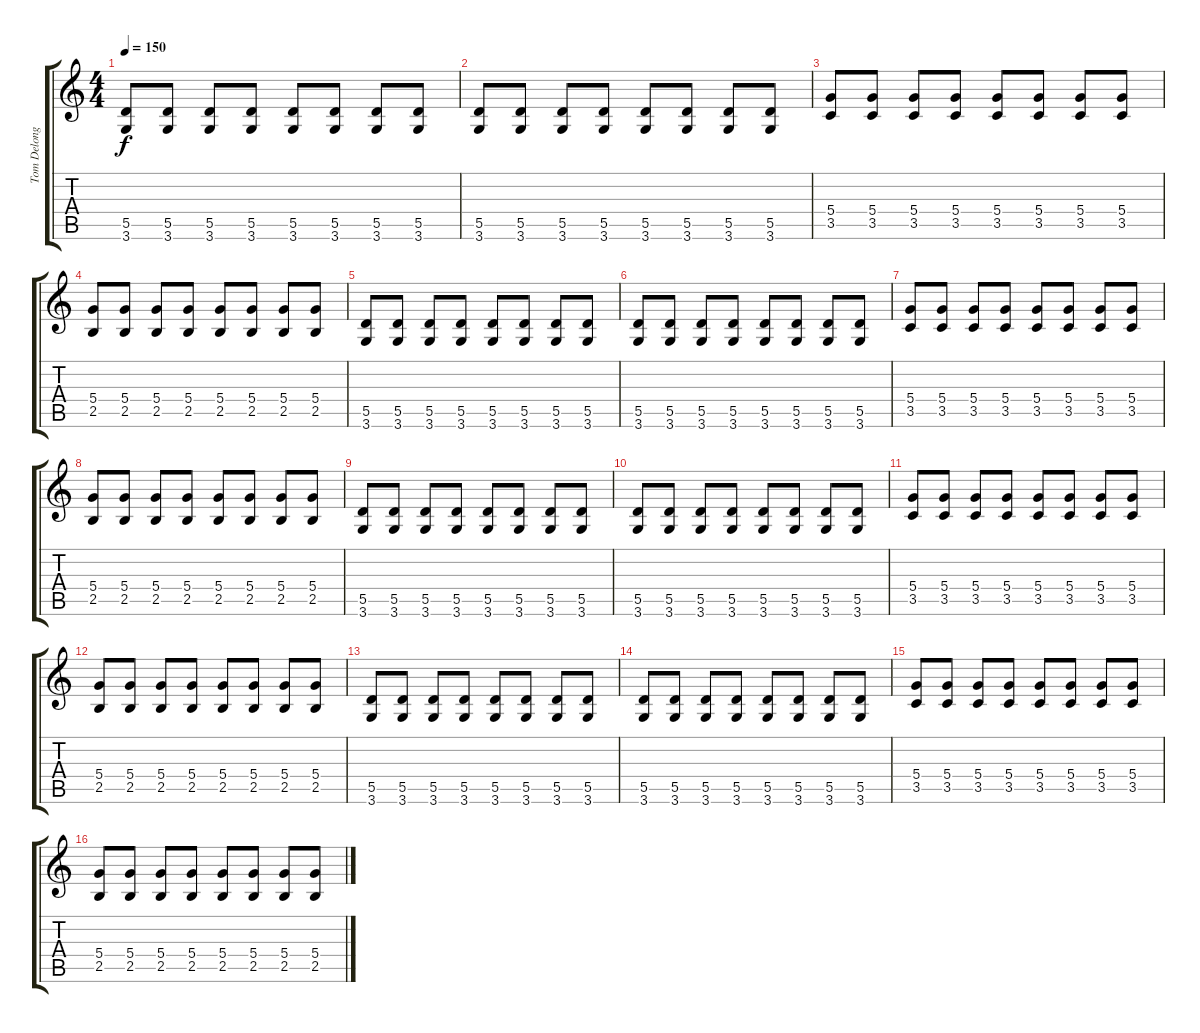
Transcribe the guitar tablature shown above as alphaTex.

\track ("Tom Delonge - Guitar I" "Tom Delong") {instrument electricguitarclean}
\staff {score tabs}
\tuning (E4 B3 G3 D3 A2 E2) {hide}
\ts (4 4)
\tempo 150
\clef g2
\ks c
(5.5 3.6).8{dy f} (5.5 3.6).8 (5.5 3.6).8 (5.5 3.6).8 (5.5 3.6).8 (5.5 3.6).8 (5.5 3.6).8 (5.5 3.6).8 |
(5.5 3.6).8 (5.5 3.6).8 (5.5 3.6).8 (5.5 3.6).8 (5.5 3.6).8 (5.5 3.6).8 (5.5 3.6).8 (5.5 3.6).8 |
(5.4 3.5).8 (5.4 3.5).8 (5.4 3.5).8 (5.4 3.5).8 (5.4 3.5).8 (5.4 3.5).8 (5.4 3.5).8 (5.4 3.5).8 |
(5.4 2.5).8 (5.4 2.5).8 (5.4 2.5).8 (5.4 2.5).8 (5.4 2.5).8 (5.4 2.5).8 (5.4 2.5).8 (5.4 2.5).8 |
(5.5 3.6).8 (5.5 3.6).8 (5.5 3.6).8 (5.5 3.6).8 (5.5 3.6).8 (5.5 3.6).8 (5.5 3.6).8 (5.5 3.6).8 |
(5.5 3.6).8 (5.5 3.6).8 (5.5 3.6).8 (5.5 3.6).8 (5.5 3.6).8 (5.5 3.6).8 (5.5 3.6).8 (5.5 3.6).8 |
(5.4 3.5).8 (5.4 3.5).8 (5.4 3.5).8 (5.4 3.5).8 (5.4 3.5).8 (5.4 3.5).8 (5.4 3.5).8 (5.4 3.5).8 |
(5.4 2.5).8 (5.4 2.5).8 (5.4 2.5).8 (5.4 2.5).8 (5.4 2.5).8 (5.4 2.5).8 (5.4 2.5).8 (5.4 2.5).8 |
(5.5 3.6).8 (5.5 3.6).8 (5.5 3.6).8 (5.5 3.6).8 (5.5 3.6).8 (5.5 3.6).8 (5.5 3.6).8 (5.5 3.6).8 |
(5.5 3.6).8 (5.5 3.6).8 (5.5 3.6).8 (5.5 3.6).8 (5.5 3.6).8 (5.5 3.6).8 (5.5 3.6).8 (5.5 3.6).8 |
(5.4 3.5).8 (5.4 3.5).8 (5.4 3.5).8 (5.4 3.5).8 (5.4 3.5).8 (5.4 3.5).8 (5.4 3.5).8 (5.4 3.5).8 |
(5.4 2.5).8 (5.4 2.5).8 (5.4 2.5).8 (5.4 2.5).8 (5.4 2.5).8 (5.4 2.5).8 (5.4 2.5).8 (5.4 2.5).8 |
(5.5 3.6).8 (5.5 3.6).8 (5.5 3.6).8 (5.5 3.6).8 (5.5 3.6).8 (5.5 3.6).8 (5.5 3.6).8 (5.5 3.6).8 |
(5.5 3.6).8 (5.5 3.6).8 (5.5 3.6).8 (5.5 3.6).8 (5.5 3.6).8 (5.5 3.6).8 (5.5 3.6).8 (5.5 3.6).8 |
(5.4 3.5).8 (5.4 3.5).8 (5.4 3.5).8 (5.4 3.5).8 (5.4 3.5).8 (5.4 3.5).8 (5.4 3.5).8 (5.4 3.5).8 |
(5.4 2.5).8 (5.4 2.5).8 (5.4 2.5).8 (5.4 2.5).8 (5.4 2.5).8 (5.4 2.5).8 (5.4 2.5).8 (5.4 2.5).8
